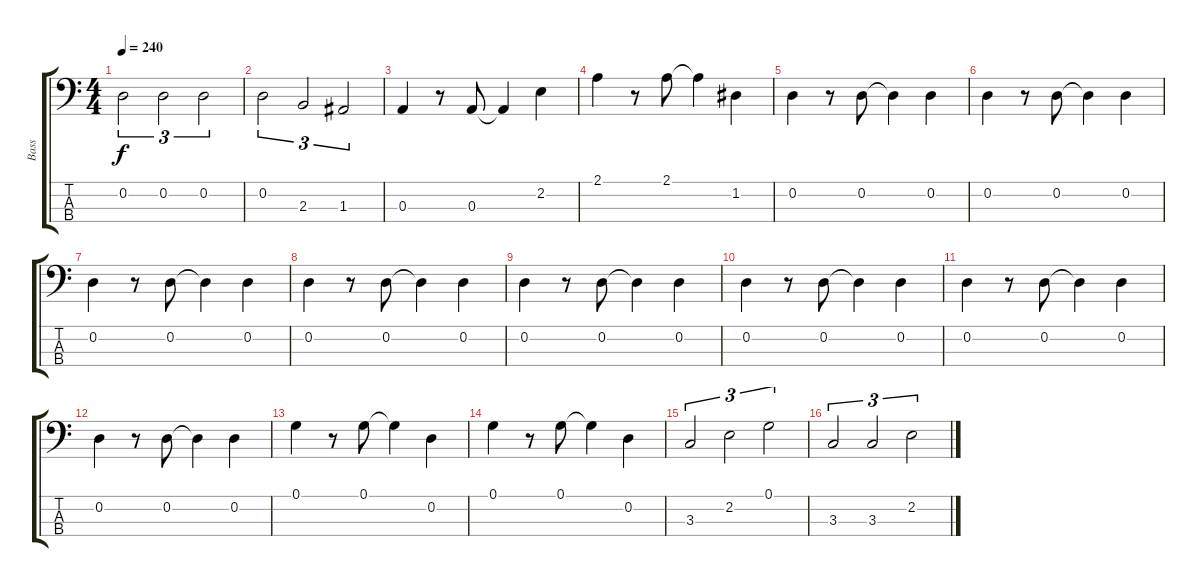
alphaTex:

\track ("Bass" "Bass") {instrument electricbassfinger}
\staff {score tabs}
\tuning (G2 D2 A1 E1) {hide}
\ts (4 4)
\tempo 240
\clef f4
\ks c
0.2.2{tu (3 2) dy f} 0.2.2{tu (3 2)} 0.2.2{tu (3 2)} |
0.2.2{tu (3 2)} 2.3.2{tu (3 2)} 1.3.2{tu (3 2)} |
0.3.4 r.8 0.3.8 0.3{t}.4 2.2.4 |
2.1.4 r.8 2.1.8 2.1{t}.4 1.2.4 |
0.2.4 r.8 0.2.8 0.2{t}.4 0.2.4 |
0.2.4 r.8 0.2.8 0.2{t}.4 0.2.4 |
0.2.4 r.8 0.2.8 0.2{t}.4 0.2.4 |
0.2.4 r.8 0.2.8 0.2{t}.4 0.2.4 |
0.2.4 r.8 0.2.8 0.2{t}.4 0.2.4 |
0.2.4 r.8 0.2.8 0.2{t}.4 0.2.4 |
0.2.4 r.8 0.2.8 0.2{t}.4 0.2.4 |
0.2.4 r.8 0.2.8 0.2{t}.4 0.2.4 |
0.1.4 r.8 0.1.8 0.1{t}.4 0.2.4 |
0.1.4 r.8 0.1.8 0.1{t}.4 0.2.4 |
3.3.2{tu (3 2)} 2.2.2{tu (3 2)} 0.1.2{tu (3 2)} |
3.3.2{tu (3 2)} 3.3.2{tu (3 2)} 2.2.2{tu (3 2)}
